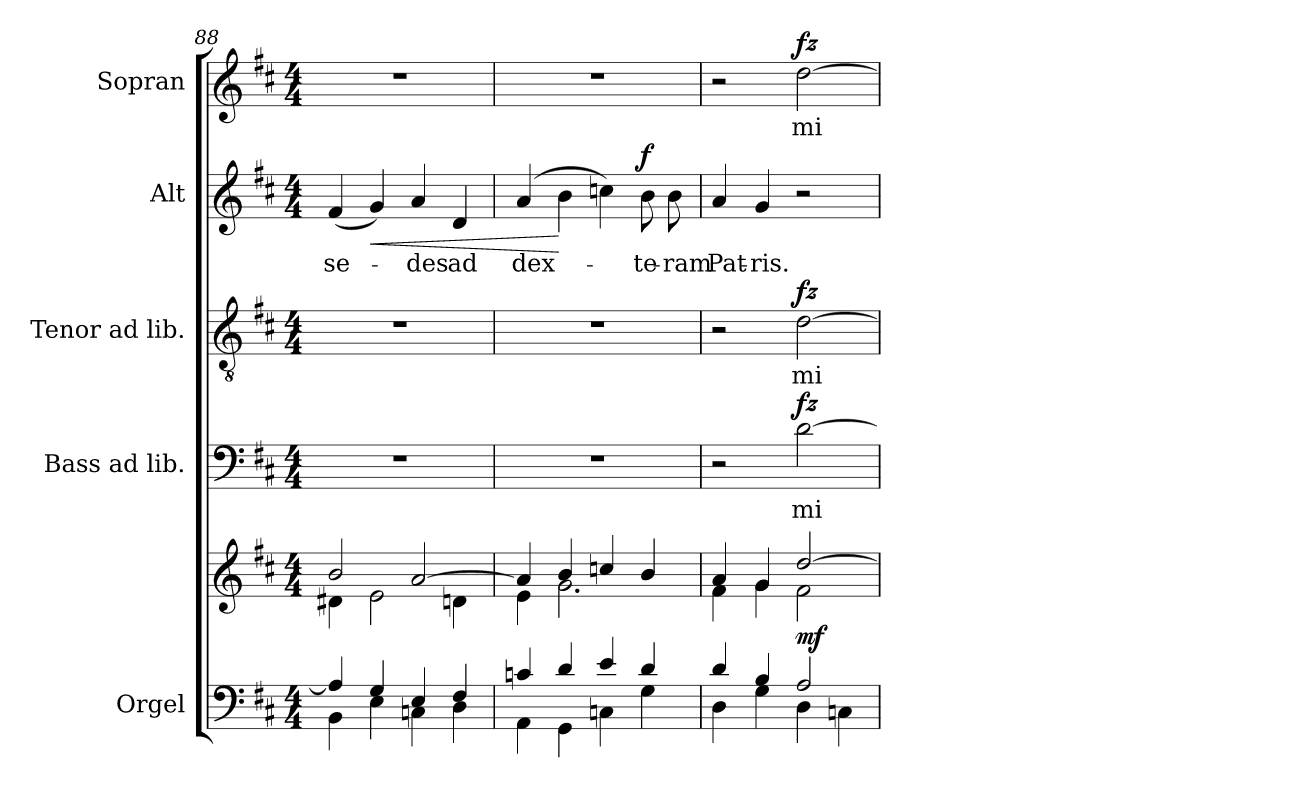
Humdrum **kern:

**kern	**kern	**dynam	**kern	**text	**dynam	**kern	**text	**dynam	**kern	**text	**dynam	**kern	**text	**dynam
*part5	*part5	*part5	*part4	*part4	*part4	*part3	*part3	*part3	*part2	*part2	*part2	*part1	*part1	*part1
*staff6	*staff5	*staff5/6	*staff4	*staff4	*staff4	*staff3	*staff3	*staff3	*staff2	*staff2	*staff2	*staff1	*staff1	*staff1
*I"Orgel	*	*	*I"Bass ad lib.	*	*	*I"Tenor ad lib.	*	*	*I"Alt	*	*	*I"Sopran	*	*
*I'Org.	*	*	*I'B.	*	*	*I'T.	*	*	*I'A.	*	*	*I'S.	*	*
*clefF4	*clefG2	*	*clefF4	*	*	*clefGv2	*	*	*clefG2	*	*	*clefG2	*	*
*k[f#c#]	*k[f#c#]	*	*k[f#c#]	*	*	*k[f#c#]	*	*	*k[f#c#]	*	*	*k[f#c#]	*	*
*D:	*D:	*	*D:	*	*	*D:	*	*	*D:	*	*	*D:	*	*
*M4/4	*M4/4	*	*M4/4	*	*	*M4/4	*	*	*M4/4	*	*	*M4/4	*	*
=88	=88	=88	=88	=88	=88	=88	=88	=88	=88	=88	=88	=88	=88	=88
*^	*^	*	*	*	*	*	*	*	*	*	*	*	*	*
!	!	!	!	!	!	!	!	!	!	!	!	!LO:LY:b	!	!	!	!
4A/]	4BB\	2b/	4d#X\	.	1r	.	.	1r	.	.	(<4f#/	se-	.	1r	.	.
!	!	!	!	!	!	!	!	!	!	!	!	!	!LO:HP:b	!	!	!
4G/	4E\	.	2e\	.	.	.	.	.	.	.	4g/)	.	<	.	.	.
!	!	!	!	!	!	!	!	!	!	!	!	!LO:LY:b	!	!	!	!
4E/	4Cn\	[>2a/	.	.	.	.	.	.	.	.	4a/	-des	.	.	.	.
!	!	!	!	!	!	!	!	!	!	!	!	!LO:LY:b	!	!	!	!
4F#/	4D\	.	4dn\	.	.	.	.	.	.	.	4d/	ad	.	.	.	.
=89	=89	=89	=89	=89	=89	=89	=89	=89	=89	=89	=89	=89	=89	=89	=89	=89
!	!	!	!	!	!	!	!	!	!	!	!	!LO:LY:b	!	!	!	!
4cn/	4AA\	4a/]	4e\	.	1r	.	.	1r	.	.	(4a/	dex-	.	1r	.	.
4d/	4GG\	4b/	2.g\	.	.	.	.	.	.	.	4b\	.	[	.	.	.
4e/	4Cn\	4ccn/	.	.	.	.	.	.	.	.	4ccn\)	.	.	.	.	.
!	!	!	!	!	!	!	!	!	!	!	!	!LO:LY:b	!LO:DY:a	!	!	!
4d/	4G\	4b/	.	.	.	.	.	.	.	.	8b\	-te-	f	.	.	.
!	!	!	!	!	!	!	!	!	!	!	!	!LO:LY:b	!	!	!	!
.	.	.	.	.	.	.	.	.	.	.	8b\	-ram	.	.	.	.
=90	=90	=90	=90	=90	=90	=90	=90	=90	=90	=90	=90	=90	=90	=90	=90	=90
!	!	!	!	!	!	!	!	!	!	!	!	!LO:LY:b	!	!	!	!
4d/	4D\	4a/	4f#\	.	2r	.	.	2r	.	.	4a/	Pat-	.	2r	.	.
!	!	!	!	!	!	!	!	!	!	!	!	!LO:LY:b	!	!	!	!
4B/	4G\	4g/	4g\	.	.	.	.	.	.	.	4g/	-ris.	.	.	.	.
!	!	!	!	!LO:DY:b	!	!LO:LY:b	!LO:DY:a	!	!LO:LY:b	!LO:DY:a	!	!	!	!	!LO:LY:b	!LO:DY:a
2A/	4D\	[>2dd/	2f#\	mf	[2d\	mi-	fz	[2d\	mi-	fz	2r	.	.	[2dd\	mi-	fz
.	4Cn\	.	.	.	.	.	.	.	.	.	.	.	.	.	.	.
*v	*v	*	*	*	*	*	*	*	*	*	*	*	*	*	*	*
*	*v	*v	*	*	*	*	*	*	*	*	*	*	*	*	*
=	=	=	=	=	=	=	=	=	=	=	=	=	=	=
*-	*-	*-	*-	*-	*-	*-	*-	*-	*-	*-	*-	*-	*-	*-
